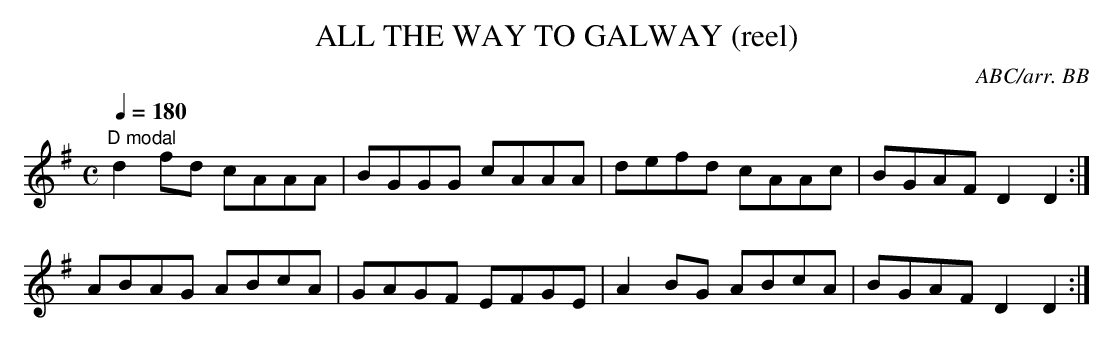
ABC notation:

X:1
T:ALL THE WAY TO GALWAY (reel)
C:ABC/arr. BB
L:1/8
M:C
Q:1/4=180
K:G
"D modal"
d2fd cAAA|BGGG cAAA|defd cAAc|BGAF D2D2:|
ABAG ABcA|GAGF EFGE|A2BG ABcA|BGAF D2D2:|
